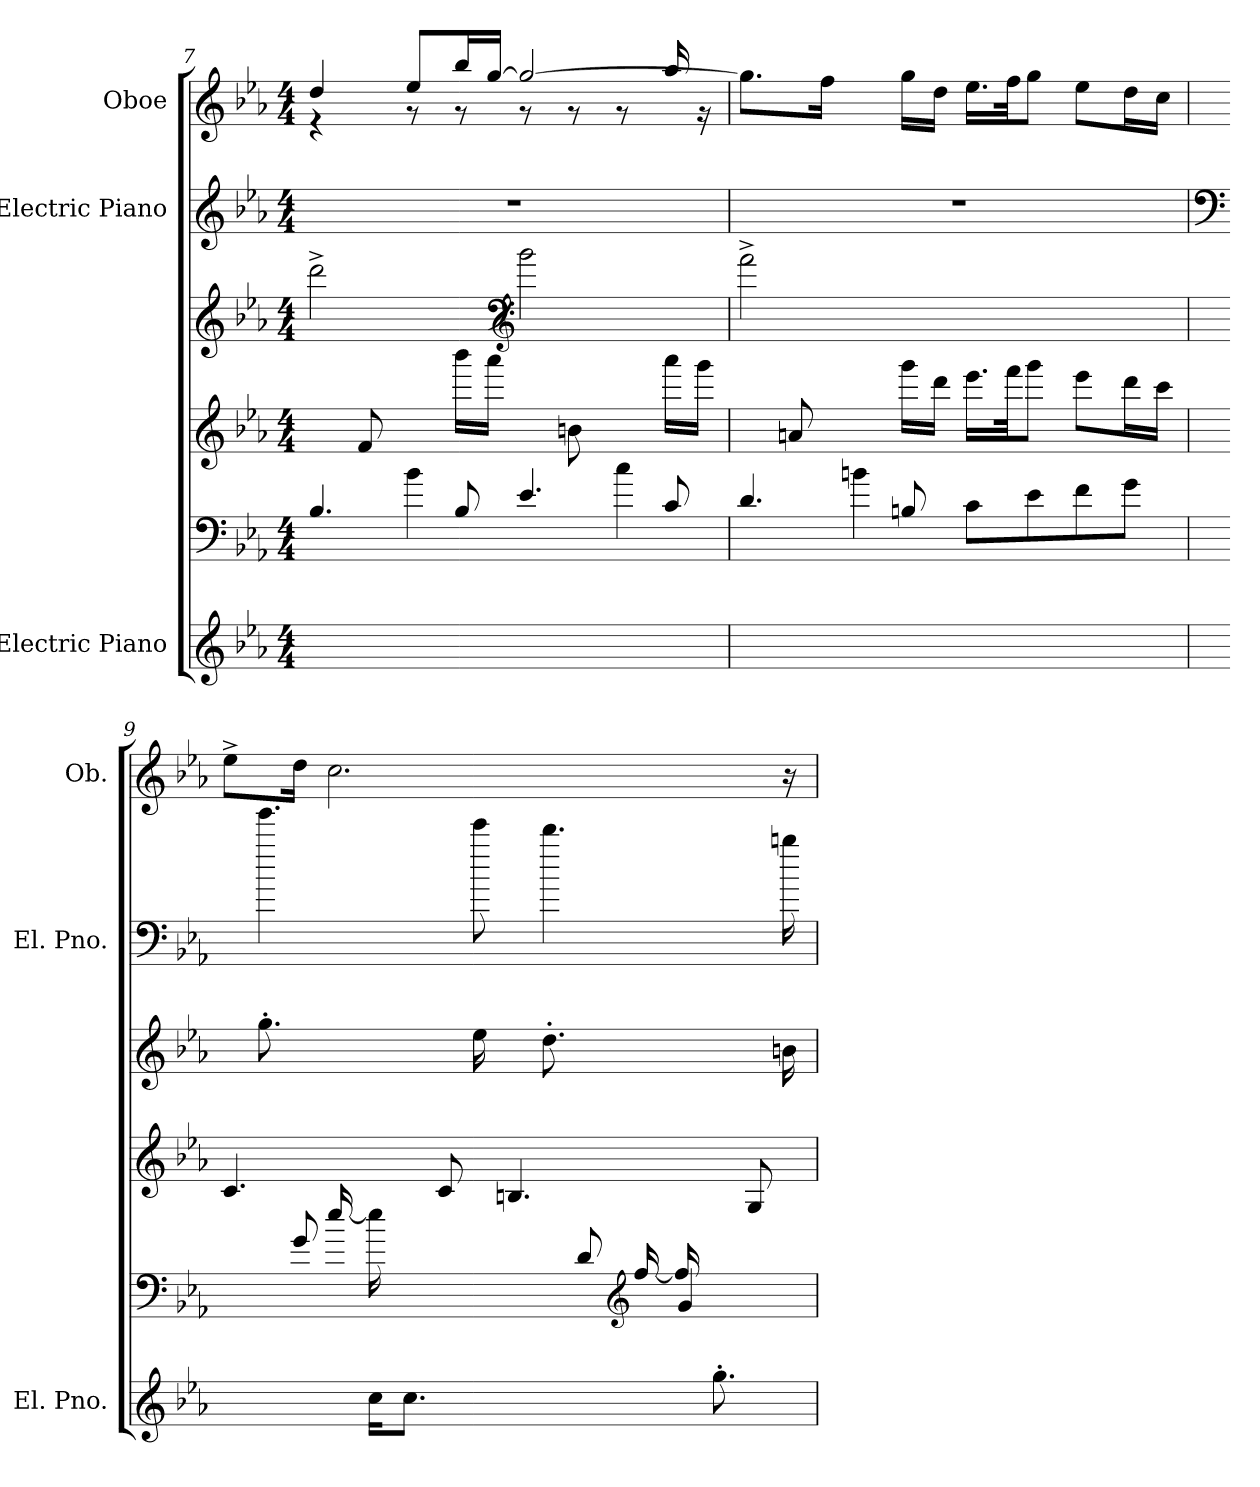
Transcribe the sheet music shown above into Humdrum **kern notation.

**kern	**kern	**kern	**kern	**kern	**kern
*part3	*part3	*part3	*part3	*part2	*part1
*staff6	*staff5	*staff4	*staff3	*staff2	*staff1
*I"Electric Piano	*	*	*	*I"Electric Piano	*I"Oboe
*I'El. Pno.	*	*	*	*I'El. Pno.	*I'Ob.
*clefG2	*clefF4	*clefG2	*clefG2	*clefG2	*clefG2
*k[b-e-a-]	*k[b-e-a-]	*k[b-e-a-]	*k[b-e-a-]	*k[b-e-a-]	*k[b-e-a-]
*M4/4	*M4/4	*M4/4	*M4/4	*M4/4	*M4/4
=7	=7	=7	=7	=7	=7
*	*^	*	*	*	*^
1ryy	4ryy	4.B-/	8ryy	2ddd^\	1r	4dd/	4r
*	*	*	*	*clefF4	*	*	*
.	.	.	8f/	.	.	.	.
.	4b-\	.	8ryy	.	.	8ee-/L	8r
*	*	*	*	*clefG2	*	*	*
.	.	8B-/	16bbb-\LL	.	.	16bb-/L	8r
.	.	.	16aaa-\JJ	.	.	[16gg/JJ	.
.	4ryy	4.e-/	8ryy	2ggg\	.	2gg/_	8r
.	.	.	8bn\	.	.	.	8r
.	4cc\	.	8ryy	.	.	.	8r
.	.	8c/	16aaa-\LL	.	.	.	16aa-/
.	.	.	16ggg\JJ	.	.	.	16r
*	*	*	*	*	*	*v	*v
=8	=8	=8	=8	=8	=8	=8
1ryy	4ryy	4.d/	8ryy	2fff^\	1r	8.gg\L]
.	.	.	8an/	.	.	.
.	.	.	.	.	.	16ff\Jk
.	4bn\	.	8ryy	.	.	8ryy
.	.	8Bn/	16ggg\LL	.	.	16gg\LL
.	.	.	16ddd\JJ	.	.	16dd\JJ
.	2ryy	8c\L	16.eee-\LL	2ryy	.	16.ee-\LL
.	.	.	32fff\JK	.	.	32ff\JK
.	.	8e-\	8ggg\J	.	.	8gg\J
.	.	8f\	8eee-\L	.	.	8ee-\L
.	.	8g\J	16ddd\L	.	.	16dd\L
.	.	.	16ccc\JJ	.	.	16cc\JJ
!!LO:PB:g=z
=9	=9	=9	=9	=9	=9	=9
*	*	*	*	*	*clefF4	*
4ryy	8ryy	8ryy	4.c/	16ryy	16ryy	8ee-^\L
.	.	.	.	8.gg'\	4.ggg\	.
.	8g/	16ryy	.	.	.	16dd\Jk
.	.	[16ee-/	.	.	.	2.cc\
16cc\KL	4.ryy	16ee-\]	.	8ryy	.	.
8.cc\J	.	16ryy	.	.	.	.
.	.	8ryy	8c/	16ryy	.	.
.	.	.	.	16ee-\	8eee-\	.
4ryy	.	8ryy	4.Bn/	16ryy	.	.
.	.	.	.	8.dd'\	4.ddd\	.
.	8d/	16ryy	.	.	.	.
*	*clefG2	*	*	*	*	*
.	.	[16ff/	.	.	.	.
16ryy	4g/	16ff/]	.	8ryy	.	.
8.gg'\	.	16ryy	.	.	.	.
.	.	8ryy	8G/	16ryy	.	.
.	.	.	.	16bn\	16bbn\	16r
*	*v	*v	*	*	*	*
=	=	=	=	=	=
*-	*-	*-	*-	*-	*-
